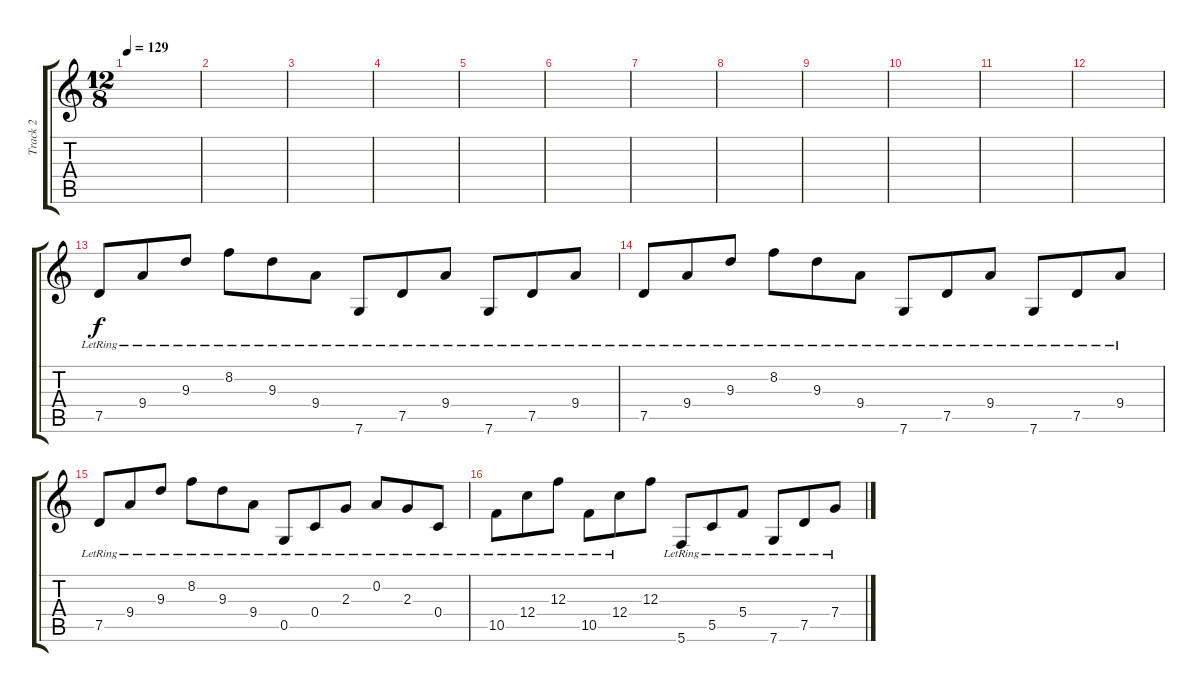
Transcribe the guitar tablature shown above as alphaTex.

\track ("Track 2" "Track 2") {instrument electricguitarjazz}
\staff {score tabs}
\tuning (D4 A3 F3 C3 G2 C2) {hide}
\ts (12 8)
\tempo 129
\clef g2
\ks c
|
|
|
|
|
|
|
|
|
|
|
|
7.5{lr}.8 9.4{lr}.8 9.3{lr}.8 8.2{lr}.8 9.3{lr}.8 9.4{lr}.8 7.6{lr}.8 7.5{lr}.8 9.4{lr}.8 7.6{lr}.8 7.5{lr}.8 9.4{lr}.8 |
7.5{lr}.8 9.4{lr}.8 9.3{lr}.8 8.2{lr}.8 9.3{lr}.8 9.4{lr}.8 7.6{lr}.8 7.5{lr}.8 9.4{lr}.8 7.6{lr}.8 7.5{lr}.8 9.4{lr}.8 |
7.5{lr}.8 9.4{lr}.8 9.3{lr}.8 8.2{lr}.8 9.3{lr}.8 9.4{lr}.8 0.5{lr}.8 0.4{lr}.8 2.3{lr}.8 0.2{lr}.8 2.3{lr}.8 0.4{lr}.8 |
10.5{lr}.8 12.4{lr}.8 12.3{lr}.8 10.5{lr}.8 12.4{lr}.8 12.3.8 5.6{lr}.8 5.5{lr}.8 5.4{lr}.8 7.6{lr}.8 7.5{lr}.8 7.4{lr}.8
